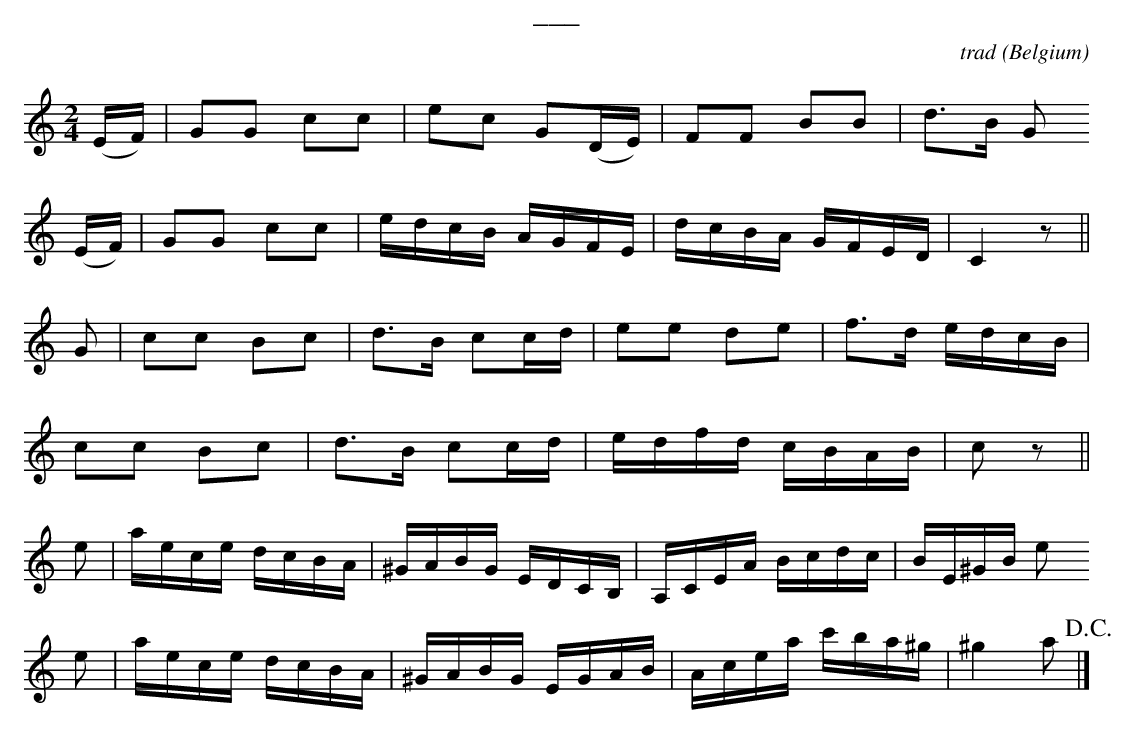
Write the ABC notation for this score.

X:1
T:___
C:trad
O:Belgium
M:2/4
L:1/16
K:Cmaj
(EF)|G2G2 c2c2|e2c2 G2(DE)|F2F2 B2B2|d2>B2 G2
(EF)|G2G2 c2c2|edcB AGFE|dcBA GFED|C4 z2||
G2|c2c2 B2c2|d2>B2 c2cd|e2e2 d2e2|f2>d2 edcB|
c2c2 B2c2|d2>B2 c2cd|edfd cBAB|c2z2||
K:Amin
e2|aece dcBA|^GABG EDCB,|A,CEA Bcdc|BE^GB e2
e2|aece dcBA|^GABG EGAB|Acea c'ba^g|^g4 a2 !D.C.!|]
